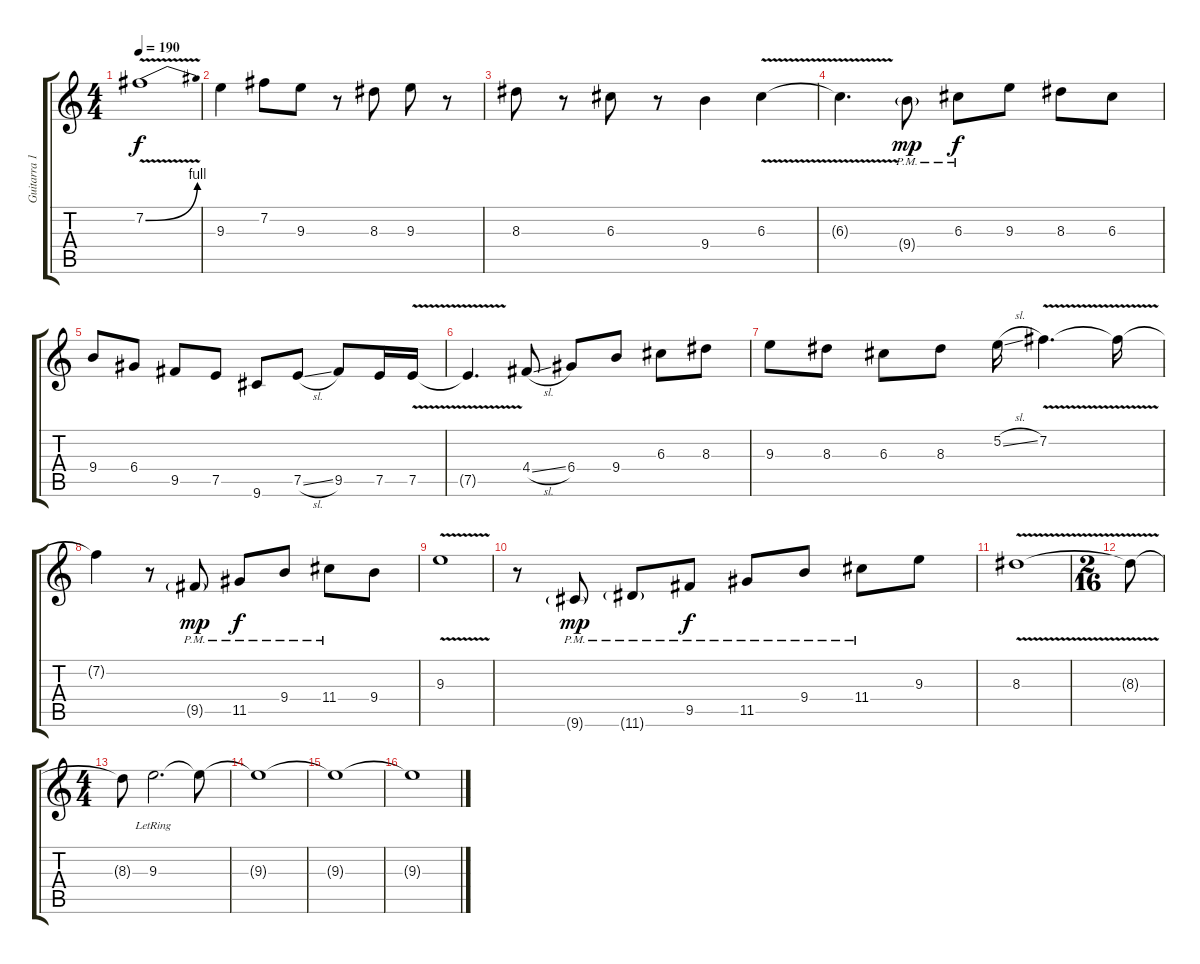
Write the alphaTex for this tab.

\track ("Guitarra 1" "Guitarra 1") {instrument overdrivenguitar}
\staff {score tabs}
\tuning (E4 B3 G3 D3 A2 E2) {hide}
\ts (4 4)
\tempo 190
\clef g2
\ks c
7.2{be (bend 0 0 60 4) v}.1{dy f} |
9.3.4 7.2.8 9.3.8 r.8 8.3.8 9.3.8 r.8 |
8.3.8 r.8 6.3.8 r.8 9.4.4 6.3{v}.4 |
6.3{t}.4{d} 9.4{g pm}.8{dy mp} 6.3{pm}.8{dy f} 9.3.8 8.3.8 6.3.8 |
9.4.8 6.4.8 9.5.8 7.5.8 9.6.8 7.5{sl}.8 9.5.8 7.5.16 7.5{v}.16 |
7.5{t}.4{d} 4.4{sl}.8 6.4.8 9.4.8 6.3.8 8.3.8 |
9.3.8 8.3.8 6.3.8 8.3.8 5.2{sl}.16 7.2{v}.4{d} 7.2{t}.16 |
7.2{t}.4 r.8 9.5{g pm}.8{dy mp} 11.5{pm}.8{dy f} 9.4{pm}.8 11.4{pm}.8 9.4.8 |
9.3{v}.1 |
r.8 9.6{g pm}.8{dy mp} 11.6{g pm}.8 9.5{pm}.8{dy f} 11.5{pm}.8 9.4{pm}.8 11.4{pm}.8 9.3.8 |
8.3{v}.1 |
\ts (2 16)
8.3{t}.8 |
\ts (4 4)
8.3{t}.8 9.3{lr}.2{d} 9.3{t}.8 |
9.3{t}.1 |
9.3{t}.1 |
9.3{t}.1
